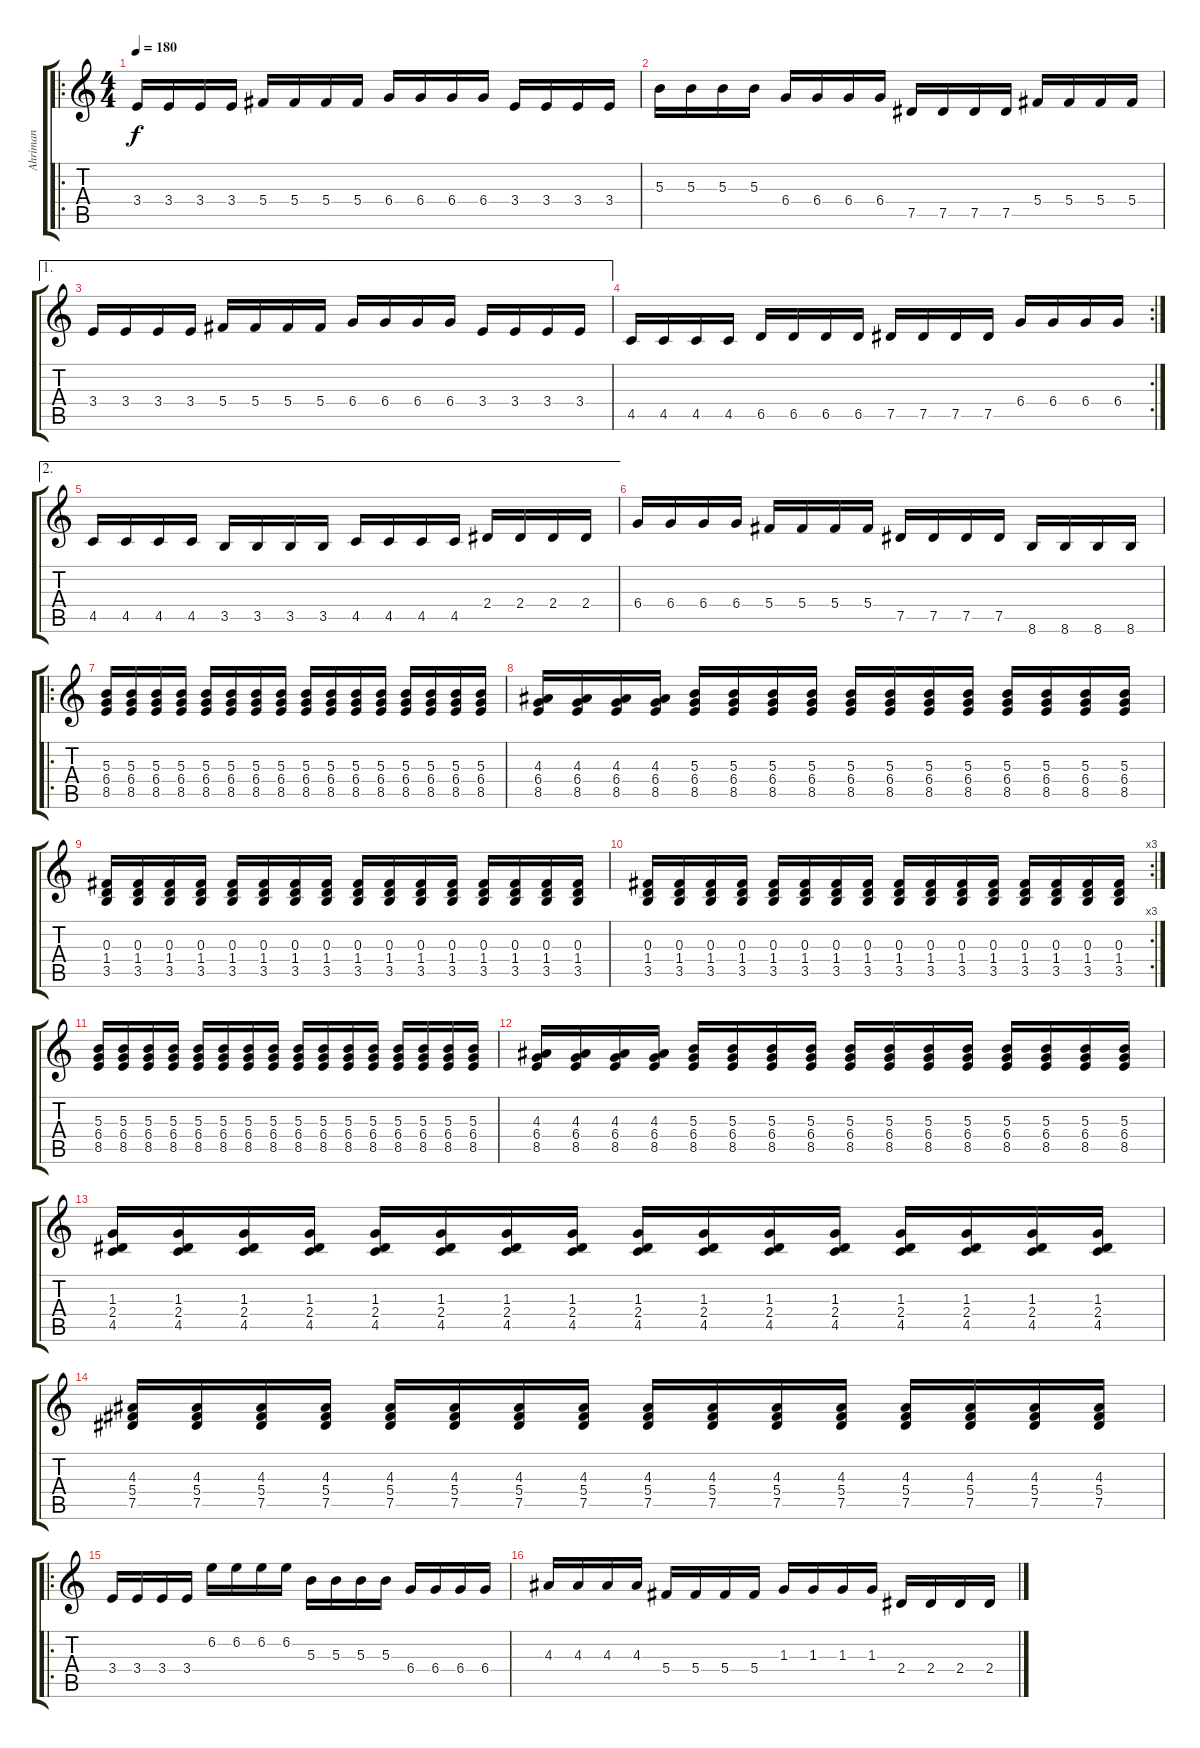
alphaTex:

\track ("Ahriman" "Ahriman") {instrument distortionguitar}
\staff {score tabs}
\tuning (Eb4 Bb3 Gb3 Db3 Ab2 Eb2) {hide}
\ro
\ts (4 4)
\tempo 180
\clef g2
\ks c
3.4.16{dy f} 3.4.16 3.4.16 3.4.16 5.4.16 5.4.16 5.4.16 5.4.16 6.4.16 6.4.16 6.4.16 6.4.16 3.4.16 3.4.16 3.4.16 3.4.16 |
5.3.16 5.3.16 5.3.16 5.3.16 6.4.16 6.4.16 6.4.16 6.4.16 7.5.16 7.5.16 7.5.16 7.5.16 5.4.16 5.4.16 5.4.16 5.4.16 |
\ae 1
3.4.16 3.4.16 3.4.16 3.4.16 5.4.16 5.4.16 5.4.16 5.4.16 6.4.16 6.4.16 6.4.16 6.4.16 3.4.16 3.4.16 3.4.16 3.4.16 |
\rc 2
4.5.16 4.5.16 4.5.16 4.5.16 6.5.16 6.5.16 6.5.16 6.5.16 7.5.16 7.5.16 7.5.16 7.5.16 6.4.16 6.4.16 6.4.16 6.4.16 |
\ae 2
4.5.16 4.5.16 4.5.16 4.5.16 3.5.16 3.5.16 3.5.16 3.5.16 4.5.16 4.5.16 4.5.16 4.5.16 2.4.16 2.4.16 2.4.16 2.4.16 |
6.4.16 6.4.16 6.4.16 6.4.16 5.4.16 5.4.16 5.4.16 5.4.16 7.5.16 7.5.16 7.5.16 7.5.16 8.6.16 8.6.16 8.6.16 8.6.16 |
\ro
(5.3 6.4 8.5).16 (5.3 6.4 8.5).16 (5.3 6.4 8.5).16 (5.3 6.4 8.5).16 (5.3 6.4 8.5).16 (5.3 6.4 8.5).16 (5.3 6.4 8.5).16 (5.3 6.4 8.5).16 (5.3 6.4 8.5).16 (5.3 6.4 8.5).16 (5.3 6.4 8.5).16 (5.3 6.4 8.5).16 (5.3 6.4 8.5).16 (5.3 6.4 8.5).16 (5.3 6.4 8.5).16 (5.3 6.4 8.5).16 |
(4.3 6.4 8.5).16 (4.3 6.4 8.5).16 (4.3 6.4 8.5).16 (4.3 6.4 8.5).16 (5.3 6.4 8.5).16 (5.3 6.4 8.5).16 (5.3 6.4 8.5).16 (5.3 6.4 8.5).16 (5.3 6.4 8.5).16 (5.3 6.4 8.5).16 (5.3 6.4 8.5).16 (5.3 6.4 8.5).16 (5.3 6.4 8.5).16 (5.3 6.4 8.5).16 (5.3 6.4 8.5).16 (5.3 6.4 8.5).16 |
(0.3 1.4 3.5).16 (0.3 1.4 3.5).16 (0.3 1.4 3.5).16 (0.3 1.4 3.5).16 (0.3 1.4 3.5).16 (0.3 1.4 3.5).16 (0.3 1.4 3.5).16 (0.3 1.4 3.5).16 (0.3 1.4 3.5).16 (0.3 1.4 3.5).16 (0.3 1.4 3.5).16 (0.3 1.4 3.5).16 (0.3 1.4 3.5).16 (0.3 1.4 3.5).16 (0.3 1.4 3.5).16 (0.3 1.4 3.5).16 |
\rc 3
(0.3 1.4 3.5).16 (0.3 1.4 3.5).16 (0.3 1.4 3.5).16 (0.3 1.4 3.5).16 (0.3 1.4 3.5).16 (0.3 1.4 3.5).16 (0.3 1.4 3.5).16 (0.3 1.4 3.5).16 (0.3 1.4 3.5).16 (0.3 1.4 3.5).16 (0.3 1.4 3.5).16 (0.3 1.4 3.5).16 (0.3 1.4 3.5).16 (0.3 1.4 3.5).16 (0.3 1.4 3.5).16 (0.3 1.4 3.5).16 |
(5.3 6.4 8.5).16 (5.3 6.4 8.5).16 (5.3 6.4 8.5).16 (5.3 6.4 8.5).16 (5.3 6.4 8.5).16 (5.3 6.4 8.5).16 (5.3 6.4 8.5).16 (5.3 6.4 8.5).16 (5.3 6.4 8.5).16 (5.3 6.4 8.5).16 (5.3 6.4 8.5).16 (5.3 6.4 8.5).16 (5.3 6.4 8.5).16 (5.3 6.4 8.5).16 (5.3 6.4 8.5).16 (5.3 6.4 8.5).16 |
(4.3 6.4 8.5).16 (4.3 6.4 8.5).16 (4.3 6.4 8.5).16 (4.3 6.4 8.5).16 (5.3 6.4 8.5).16 (5.3 6.4 8.5).16 (5.3 6.4 8.5).16 (5.3 6.4 8.5).16 (5.3 6.4 8.5).16 (5.3 6.4 8.5).16 (5.3 6.4 8.5).16 (5.3 6.4 8.5).16 (5.3 6.4 8.5).16 (5.3 6.4 8.5).16 (5.3 6.4 8.5).16 (5.3 6.4 8.5).16 |
(1.3 2.4 4.5).16 (1.3 2.4 4.5).16 (1.3 2.4 4.5).16 (1.3 2.4 4.5).16 (1.3 2.4 4.5).16 (1.3 2.4 4.5).16 (1.3 2.4 4.5).16 (1.3 2.4 4.5).16 (1.3 2.4 4.5).16 (1.3 2.4 4.5).16 (1.3 2.4 4.5).16 (1.3 2.4 4.5).16 (1.3 2.4 4.5).16 (1.3 2.4 4.5).16 (1.3 2.4 4.5).16 (1.3 2.4 4.5).16 |
(4.3 5.4 7.5).16 (4.3 5.4 7.5).16 (4.3 5.4 7.5).16 (4.3 5.4 7.5).16 (4.3 5.4 7.5).16 (4.3 5.4 7.5).16 (4.3 5.4 7.5).16 (4.3 5.4 7.5).16 (4.3 5.4 7.5).16 (4.3 5.4 7.5).16 (4.3 5.4 7.5).16 (4.3 5.4 7.5).16 (4.3 5.4 7.5).16 (4.3 5.4 7.5).16 (4.3 5.4 7.5).16 (4.3 5.4 7.5).16 |
\ro
3.4.16 3.4.16 3.4.16 3.4.16 6.2.16 6.2.16 6.2.16 6.2.16 5.3.16 5.3.16 5.3.16 5.3.16 6.4.16 6.4.16 6.4.16 6.4.16 |
4.3.16 4.3.16 4.3.16 4.3.16 5.4.16 5.4.16 5.4.16 5.4.16 1.3.16 1.3.16 1.3.16 1.3.16 2.4.16 2.4.16 2.4.16 2.4.16
